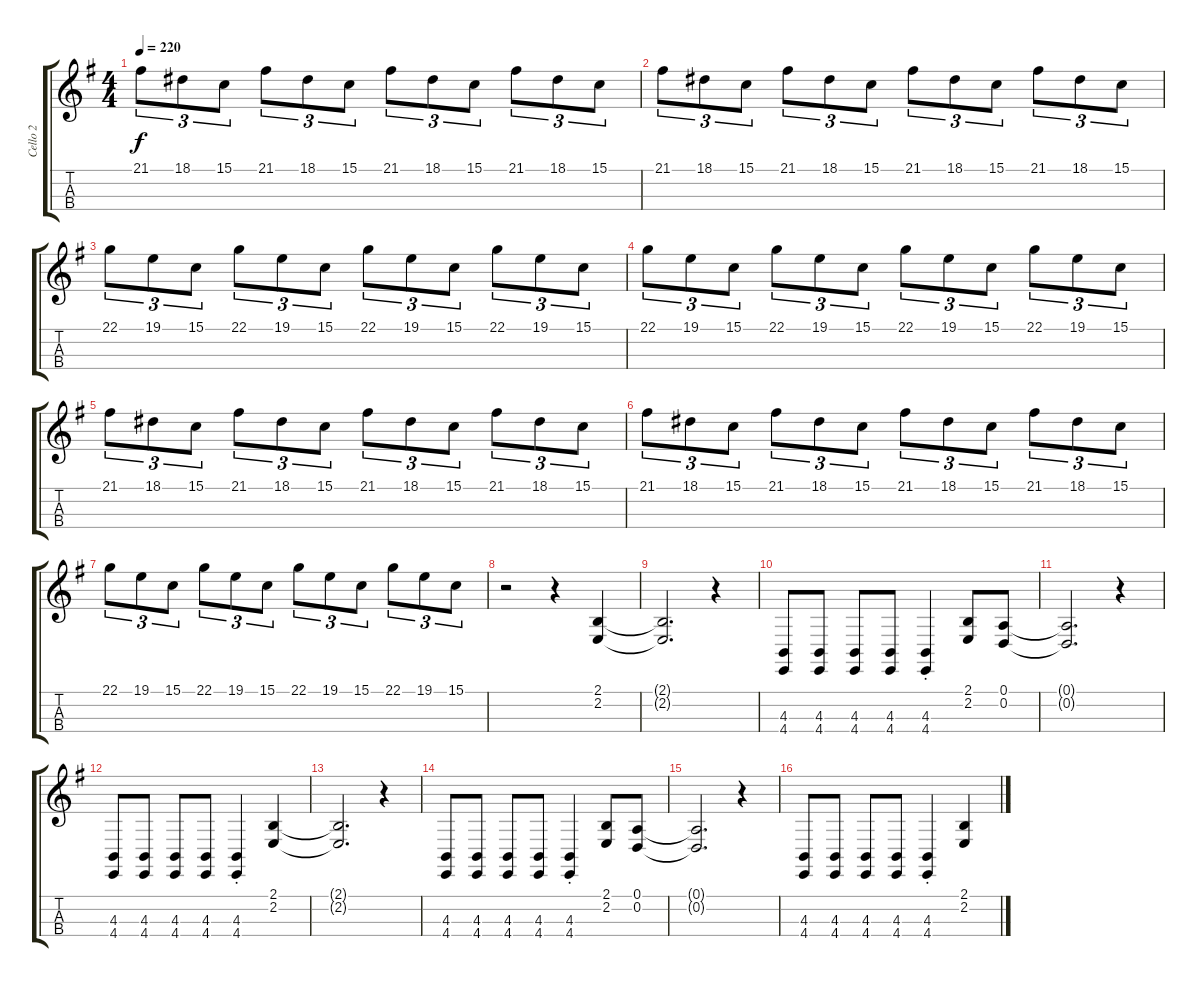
\track ("Cello 2" "Cello 2") {instrument cello}
\staff {score tabs}
\tuning (A3 D3 G2 C2) {hide}
\ts (4 4)
\tempo 220
\clef g2
\ks g
21.1.8{tu (3 2) dy f} 18.1.8{tu (3 2)} 15.1.8{tu (3 2)} 21.1.8{tu (3 2)} 18.1.8{tu (3 2)} 15.1.8{tu (3 2)} 21.1.8{tu (3 2)} 18.1.8{tu (3 2)} 15.1.8{tu (3 2)} 21.1.8{tu (3 2)} 18.1.8{tu (3 2)} 15.1.8{tu (3 2)} |
21.1.8{tu (3 2)} 18.1.8{tu (3 2)} 15.1.8{tu (3 2)} 21.1.8{tu (3 2)} 18.1.8{tu (3 2)} 15.1.8{tu (3 2)} 21.1.8{tu (3 2)} 18.1.8{tu (3 2)} 15.1.8{tu (3 2)} 21.1.8{tu (3 2)} 18.1.8{tu (3 2)} 15.1.8{tu (3 2)} |
22.1.8{tu (3 2)} 19.1.8{tu (3 2)} 15.1.8{tu (3 2)} 22.1.8{tu (3 2)} 19.1.8{tu (3 2)} 15.1.8{tu (3 2)} 22.1.8{tu (3 2)} 19.1.8{tu (3 2)} 15.1.8{tu (3 2)} 22.1.8{tu (3 2)} 19.1.8{tu (3 2)} 15.1.8{tu (3 2)} |
22.1.8{tu (3 2)} 19.1.8{tu (3 2)} 15.1.8{tu (3 2)} 22.1.8{tu (3 2)} 19.1.8{tu (3 2)} 15.1.8{tu (3 2)} 22.1.8{tu (3 2)} 19.1.8{tu (3 2)} 15.1.8{tu (3 2)} 22.1.8{tu (3 2)} 19.1.8{tu (3 2)} 15.1.8{tu (3 2)} |
21.1.8{tu (3 2)} 18.1.8{tu (3 2)} 15.1.8{tu (3 2)} 21.1.8{tu (3 2)} 18.1.8{tu (3 2)} 15.1.8{tu (3 2)} 21.1.8{tu (3 2)} 18.1.8{tu (3 2)} 15.1.8{tu (3 2)} 21.1.8{tu (3 2)} 18.1.8{tu (3 2)} 15.1.8{tu (3 2)} |
21.1.8{tu (3 2)} 18.1.8{tu (3 2)} 15.1.8{tu (3 2)} 21.1.8{tu (3 2)} 18.1.8{tu (3 2)} 15.1.8{tu (3 2)} 21.1.8{tu (3 2)} 18.1.8{tu (3 2)} 15.1.8{tu (3 2)} 21.1.8{tu (3 2)} 18.1.8{tu (3 2)} 15.1.8{tu (3 2)} |
22.1.8{tu (3 2)} 19.1.8{tu (3 2)} 15.1.8{tu (3 2)} 22.1.8{tu (3 2)} 19.1.8{tu (3 2)} 15.1.8{tu (3 2)} 22.1.8{tu (3 2)} 19.1.8{tu (3 2)} 15.1.8{tu (3 2)} 22.1.8{tu (3 2)} 19.1.8{tu (3 2)} 15.1.8{tu (3 2)} |
r.2 r.4 (2.1 2.2).4 |
(2.1{t} 2.2{t}).2{d} r.4 |
(4.3 4.4).8 (4.3 4.4).8 (4.3 4.4).8 (4.3 4.4).8 (4.3{st} 4.4{st}).4 (2.1 2.2).8 (0.1 0.2).8 |
(0.1{t} 0.2{t}).2{d} r.4 |
(4.3 4.4).8 (4.3 4.4).8 (4.3 4.4).8 (4.3 4.4).8 (4.3{st} 4.4{st}).4 (2.1 2.2).4 |
(2.1{t} 2.2{t}).2{d} r.4 |
(4.3 4.4).8 (4.3 4.4).8 (4.3 4.4).8 (4.3 4.4).8 (4.3{st} 4.4{st}).4 (2.1 2.2).8 (0.1 0.2).8 |
(0.1{t} 0.2{t}).2{d} r.4 |
(4.3 4.4).8 (4.3 4.4).8 (4.3 4.4).8 (4.3 4.4).8 (4.3{st} 4.4{st}).4 (2.1 2.2).4
